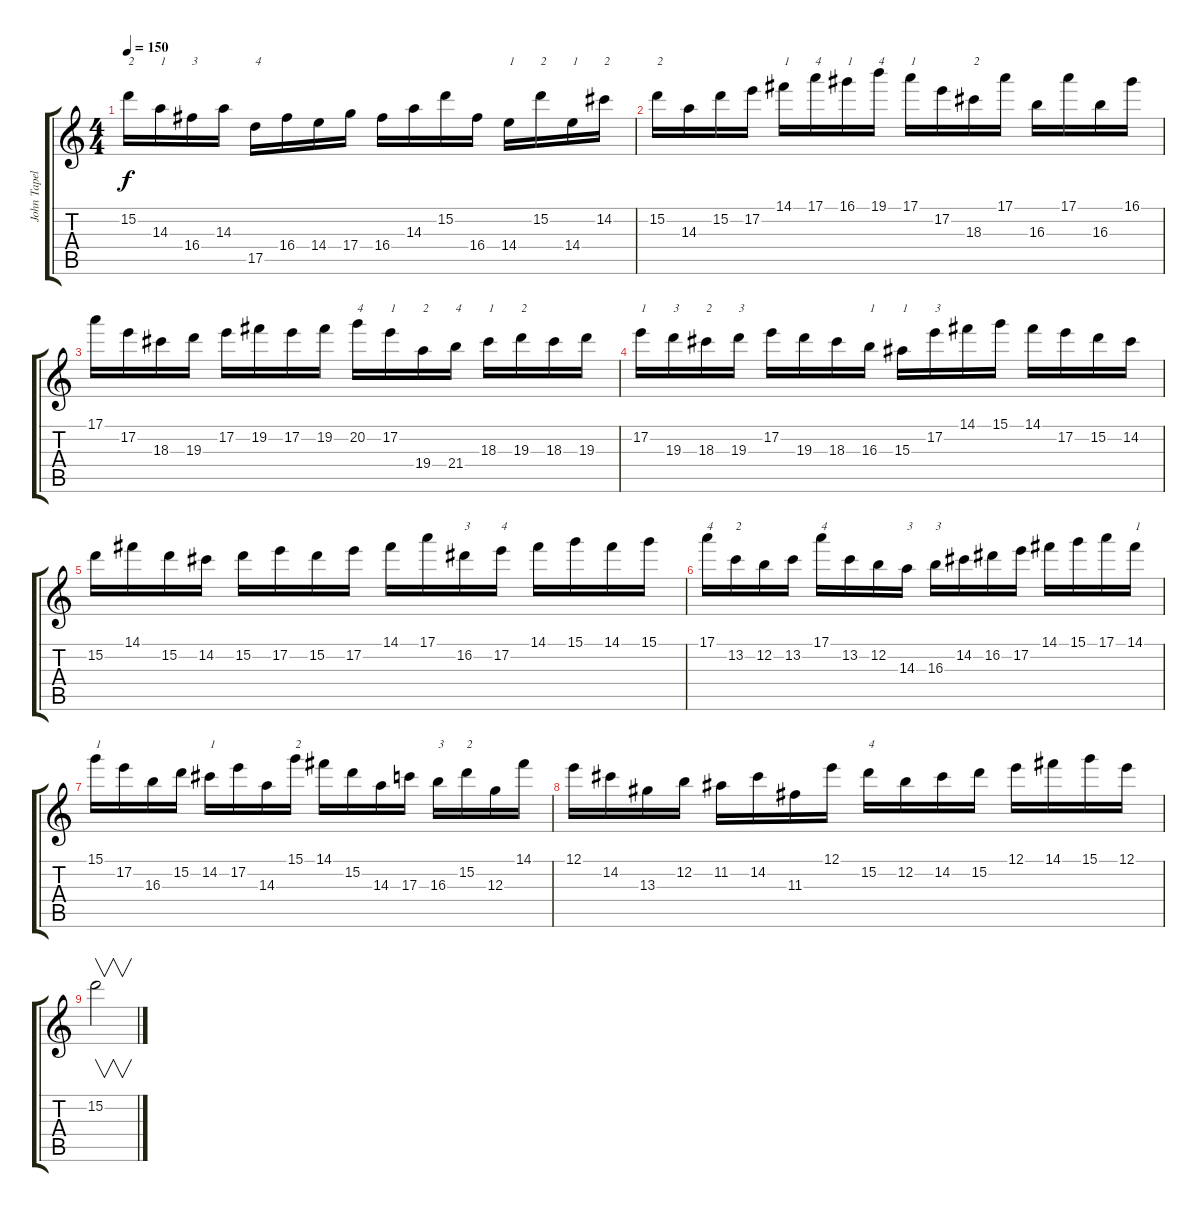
\track ("John Tapella" "John Tapel") {instrument distortionguitar}
\staff {score tabs}
\tuning (E4 B3 G3 D3 A2 E2) {hide}
\ts (4 4)
\tempo 150
\clef g2
\ks c
15.2.16{txt "2" dy f instrument distortionguitar} 14.3.16{txt "1"} 16.4.16{txt "3"} 14.3.16 17.5.16{txt "4"} 16.4.16 14.4.16 17.4.16 16.4.16 14.3.16 15.2.16 16.4.16 14.4.16{txt "1"} 15.2.16{txt "2"} 14.4.16{txt "1"} 14.2.16{txt "2"} |
15.2.16{txt "2"} 14.3.16 15.2.16 17.2.16 14.1.16{txt "1"} 17.1.16{txt "4"} 16.1.16{txt "1"} 19.1.16{txt "4"} 17.1.16{txt "1"} 17.2.16 18.3.16{txt "2"} 17.1.16 16.3.16 17.1.16 16.3.16 16.1.16 |
17.1.16 17.2.16 18.3.16 19.3.16 17.2.16 19.2.16 17.2.16 19.2.16 20.2.16{txt "4"} 17.2.16{txt "1"} 19.4.16{txt "2"} 21.4.16{txt "4"} 18.3.16{txt "1"} 19.3.16{txt "2"} 18.3.16 19.3.16 |
17.2.16{txt "1"} 19.3.16{txt "3"} 18.3.16{txt "2"} 19.3.16{txt "3"} 17.2.16 19.3.16 18.3.16 16.3.16{txt "1"} 15.3.16{txt "1"} 17.2.16{txt "3"} 14.1.16 15.1.16 14.1.16 17.2.16 15.2.16 14.2.16 |
15.2.16 14.1.16 15.2.16 14.2.16 15.2.16 17.2.16 15.2.16 17.2.16 14.1.16 17.1.16 16.2.16{txt "3"} 17.2.16{txt "4"} 14.1.16 15.1.16 14.1.16 15.1.16 |
17.1.16{txt "4"} 13.2.16{txt "2"} 12.2.16 13.2.16 17.1.16{txt "4"} 13.2.16 12.2.16 14.3.16{txt "3"} 16.3.16{txt "3"} 14.2.16 16.2.16 17.2.16 14.1.16 15.1.16 17.1.16 14.1.16{txt "1"} |
15.1.16{txt "1"} 17.2.16 16.3.16 15.2.16 14.2.16{txt "1"} 17.2.16 14.3.16 15.1.16{txt "2"} 14.1.16 15.2.16 14.3.16 17.3.16 16.3.16{txt "3"} 15.2.16{txt "2"} 12.3.16 14.1.16 |
12.1.16 14.2.16 13.3.16 12.2.16 11.2.16 14.2.16 11.3.16 12.1.16 15.2.16{txt "4"} 12.2.16 14.2.16 15.2.16 12.1.16 14.1.16 15.1.16 12.1.16 |
15.2.2{v}
